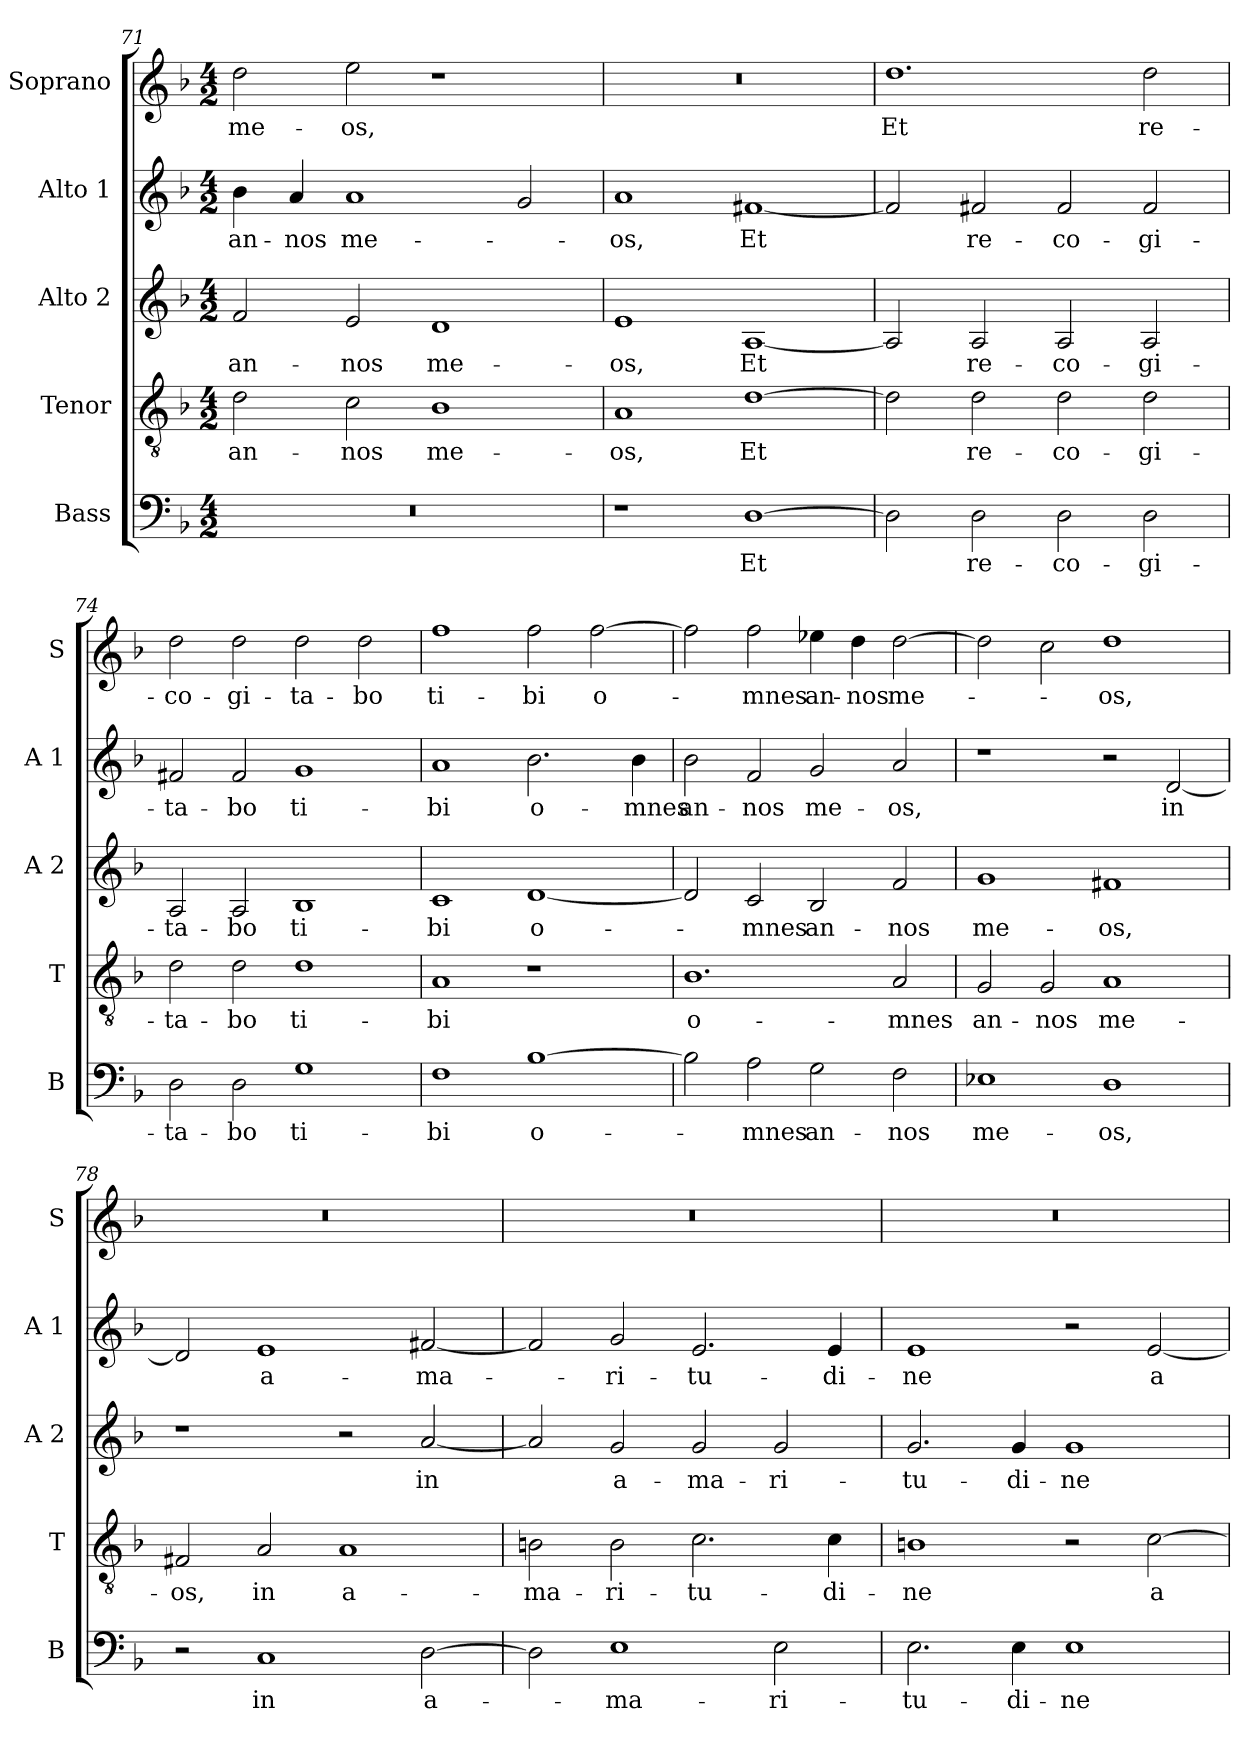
**kern	**text	**kern	**text	**kern	**text	**kern	**text	**kern	**text
*part5	*part5	*part4	*part4	*part3	*part3	*part2	*part2	*part1	*part1
*staff5	*staff5	*staff4	*staff4	*staff3	*staff3	*staff2	*staff2	*staff1	*staff1
*I"Bass	*	*I"Tenor	*	*I"Alto 2	*	*I"Alto 1	*	*I"Soprano	*
*I'B	*	*I'T	*	*I'A 2	*	*I'A 1	*	*I'S	*
*clefF4	*	*clefGv2	*	*clefG2	*	*clefG2	*	*clefG2	*
*k[b-]	*	*k[b-]	*	*k[b-]	*	*k[b-]	*	*k[b-]	*
*F:	*	*F:	*	*F:	*	*F:	*	*F:	*
*M4/2	*	*M4/2	*	*M4/2	*	*M4/2	*	*M4/2	*
=71	=71	=71	=71	=71	=71	=71	=71	=71	=71
!	!	!	!LO:LY:b	!	!LO:LY:b	!	!LO:LY:b	!	!LO:LY:b
0r	.	2d\	an-	2f/	an-	4b-\	an-	2dd\	me-
!	!	!	!	!	!	!	!LO:LY:b	!	!
.	.	.	.	.	.	4a/	-nos	.	.
!	!	!	!LO:LY:b	!	!LO:LY:b	!	!LO:LY:b	!	!LO:LY:b
.	.	2c\	-nos	2e/	-nos	1a	me-	2ee\	-os,
!	!	!	!LO:LY:b	!	!LO:LY:b	!	!	!	!
.	.	1B-	me-	1d	me-	.	.	1r	.
.	.	.	.	.	.	2g/	.	.	.
!!LO:LB:g=z
=72	=72	=72	=72	=72	=72	=72	=72	=72	=72
!	!	!	!LO:LY:b	!	!LO:LY:b	!	!LO:LY:b	!	!
1r	.	1A	-os,	1e	-os,	1a	-os,	0r	.
!	!LO:LY:b	!	!LO:LY:b	!	!LO:LY:b	!	!LO:LY:b	!	!
[1D	Et	[1d	Et	[1A	Et	[1f#X	Et	.	.
=73	=73	=73	=73	=73	=73	=73	=73	=73	=73
!	!	!	!	!	!	!	!	!	!LO:LY:b
2D\]	.	2d\]	.	2A/]	.	2f#/]	.	1.dd	Et
!	!LO:LY:b	!	!LO:LY:b	!	!LO:LY:b	!	!LO:LY:b	!	!
2D\	re-	2d\	re-	2A/	re-	2f#X/	re-	.	.
!	!LO:LY:b	!	!LO:LY:b	!	!LO:LY:b	!	!LO:LY:b	!	!
2D\	-co-	2d\	-co-	2A/	-co-	2f#/	-co-	.	.
!	!LO:LY:b	!	!LO:LY:b	!	!LO:LY:b	!	!LO:LY:b	!	!LO:LY:b
2D\	-gi-	2d\	-gi-	2A/	-gi-	2f#/	-gi-	2dd\	re-
=74	=74	=74	=74	=74	=74	=74	=74	=74	=74
!	!LO:LY:b	!	!LO:LY:b	!	!LO:LY:b	!	!LO:LY:b	!	!LO:LY:b
2D\	-ta-	2d\	-ta-	2A/	-ta-	2f#X/	-ta-	2dd\	-co-
!	!LO:LY:b	!	!LO:LY:b	!	!LO:LY:b	!	!LO:LY:b	!	!LO:LY:b
2D\	-bo	2d\	-bo	2A/	-bo	2f#/	-bo	2dd\	-gi-
!	!LO:LY:b	!	!LO:LY:b	!	!LO:LY:b	!	!LO:LY:b	!	!LO:LY:b
1G	ti-	1d	ti-	1B-	ti-	1g	ti-	2dd\	-ta-
!	!	!	!	!	!	!	!	!	!LO:LY:b
.	.	.	.	.	.	.	.	2dd\	-bo
=75	=75	=75	=75	=75	=75	=75	=75	=75	=75
!	!LO:LY:b	!	!LO:LY:b	!	!LO:LY:b	!	!LO:LY:b	!	!LO:LY:b
1F	-bi	1A	-bi	1c	-bi	1a	-bi	1ff	ti-
!	!LO:LY:b	!	!	!	!LO:LY:b	!	!LO:LY:b	!	!LO:LY:b
[1B-	o-	1r	.	[1d	o-	2.b-\	o-	2ff\	-bi
!	!	!	!	!	!	!	!	!	!LO:LY:b
.	.	.	.	.	.	.	.	[2ff\	o-
!	!	!	!	!	!	!	!LO:LY:b	!	!
.	.	.	.	.	.	4b-\	-mnes	.	.
!!LO:LB:g=z
=76	=76	=76	=76	=76	=76	=76	=76	=76	=76
!	!	!	!LO:LY:b	!	!	!	!LO:LY:b	!	!
2B-\]	.	1.B-	o-	2d/]	.	2b-\	an-	2ff\]	.
!	!LO:LY:b	!	!	!	!LO:LY:b	!	!LO:LY:b	!	!LO:LY:b
2A\	-mnes	.	.	2c/	-mnes	2f/	-nos	2ff\	-mnes
!	!LO:LY:b	!	!	!	!LO:LY:b	!	!LO:LY:b	!	!LO:LY:b
2G\	an-	.	.	2B-/	an-	2g/	me-	4ee-X\	an-
!	!	!	!	!	!	!	!	!	!LO:LY:b
.	.	.	.	.	.	.	.	4dd\	-nos
!	!LO:LY:b	!	!LO:LY:b	!	!LO:LY:b	!	!LO:LY:b	!	!LO:LY:b
2F\	-nos	2A/	-mnes	2f/	-nos	2a/	-os,	[2dd\	me-
=77	=77	=77	=77	=77	=77	=77	=77	=77	=77
!	!LO:LY:b	!	!LO:LY:b	!	!LO:LY:b	!	!	!	!
1E-X	me-	2G/	an-	1g	me-	1r	.	2dd\]	.
!	!	!	!LO:LY:b	!	!	!	!	!	!
.	.	2G/	-nos	.	.	.	.	2cc\	.
!	!LO:LY:b	!	!LO:LY:b	!	!LO:LY:b	!	!	!	!LO:LY:b
1D	-os,	1A	me-	1f#X	-os,	2r	.	1dd	-os,
!	!	!	!	!	!	!	!LO:LY:b	!	!
.	.	.	.	.	.	[2d/	in	.	.
=78	=78	=78	=78	=78	=78	=78	=78	=78	=78
!	!	!	!LO:LY:b	!	!	!	!	!	!
2r	.	2F#X/	-os,	1r	.	2d/]	.	0r	.
!	!LO:LY:b	!	!LO:LY:b	!	!	!	!LO:LY:b	!	!
1C	in	2A/	in	.	.	1e	a-	.	.
!	!	!	!LO:LY:b	!	!	!	!	!	!
.	.	1A	a-	2r	.	.	.	.	.
!	!LO:LY:b	!	!	!	!LO:LY:b	!	!LO:LY:b	!	!
[2D\	a-	.	.	[2a/	in	[2f#X/	-ma-	.	.
=79	=79	=79	=79	=79	=79	=79	=79	=79	=79
!	!	!	!LO:LY:b	!	!	!	!	!	!
2D\]	.	2Bn\	-ma-	2a/]	.	2f#/]	.	0r	.
!	!LO:LY:b	!	!LO:LY:b	!	!LO:LY:b	!	!LO:LY:b	!	!
1E	-ma-	2B\	-ri-	2g/	a-	2g/	-ri-	.	.
!	!	!	!LO:LY:b	!	!LO:LY:b	!	!LO:LY:b	!	!
.	.	2.c\	-tu-	2g/	-ma-	2.e/	-tu-	.	.
!	!LO:LY:b	!	!	!	!LO:LY:b	!	!	!	!
2E\	-ri-	.	.	2g/	-ri-	.	.	.	.
!	!	!	!LO:LY:b	!	!	!	!LO:LY:b	!	!
.	.	4c\	-di-	.	.	4e/	-di-	.	.
!!LO:PB:g=z
=80	=80	=80	=80	=80	=80	=80	=80	=80	=80
!	!LO:LY:b	!	!LO:LY:b	!	!LO:LY:b	!	!LO:LY:b	!	!
2.E\	-tu-	1Bn	-ne	2.g/	-tu-	1e	-ne	0r	.
!	!LO:LY:b	!	!	!	!LO:LY:b	!	!	!	!
4E\	-di-	.	.	4g/	-di-	.	.	.	.
!	!LO:LY:b	!	!	!	!LO:LY:b	!	!	!	!
1E	-ne	2r	.	1g	-ne	2r	.	.	.
!	!	!	!LO:LY:b	!	!	!	!LO:LY:b	!	!
.	.	[2c\	a-	.	.	[2e/	a-	.	.
=	=	=	=	=	=	=	=	=	=
*-	*-	*-	*-	*-	*-	*-	*-	*-	*-
